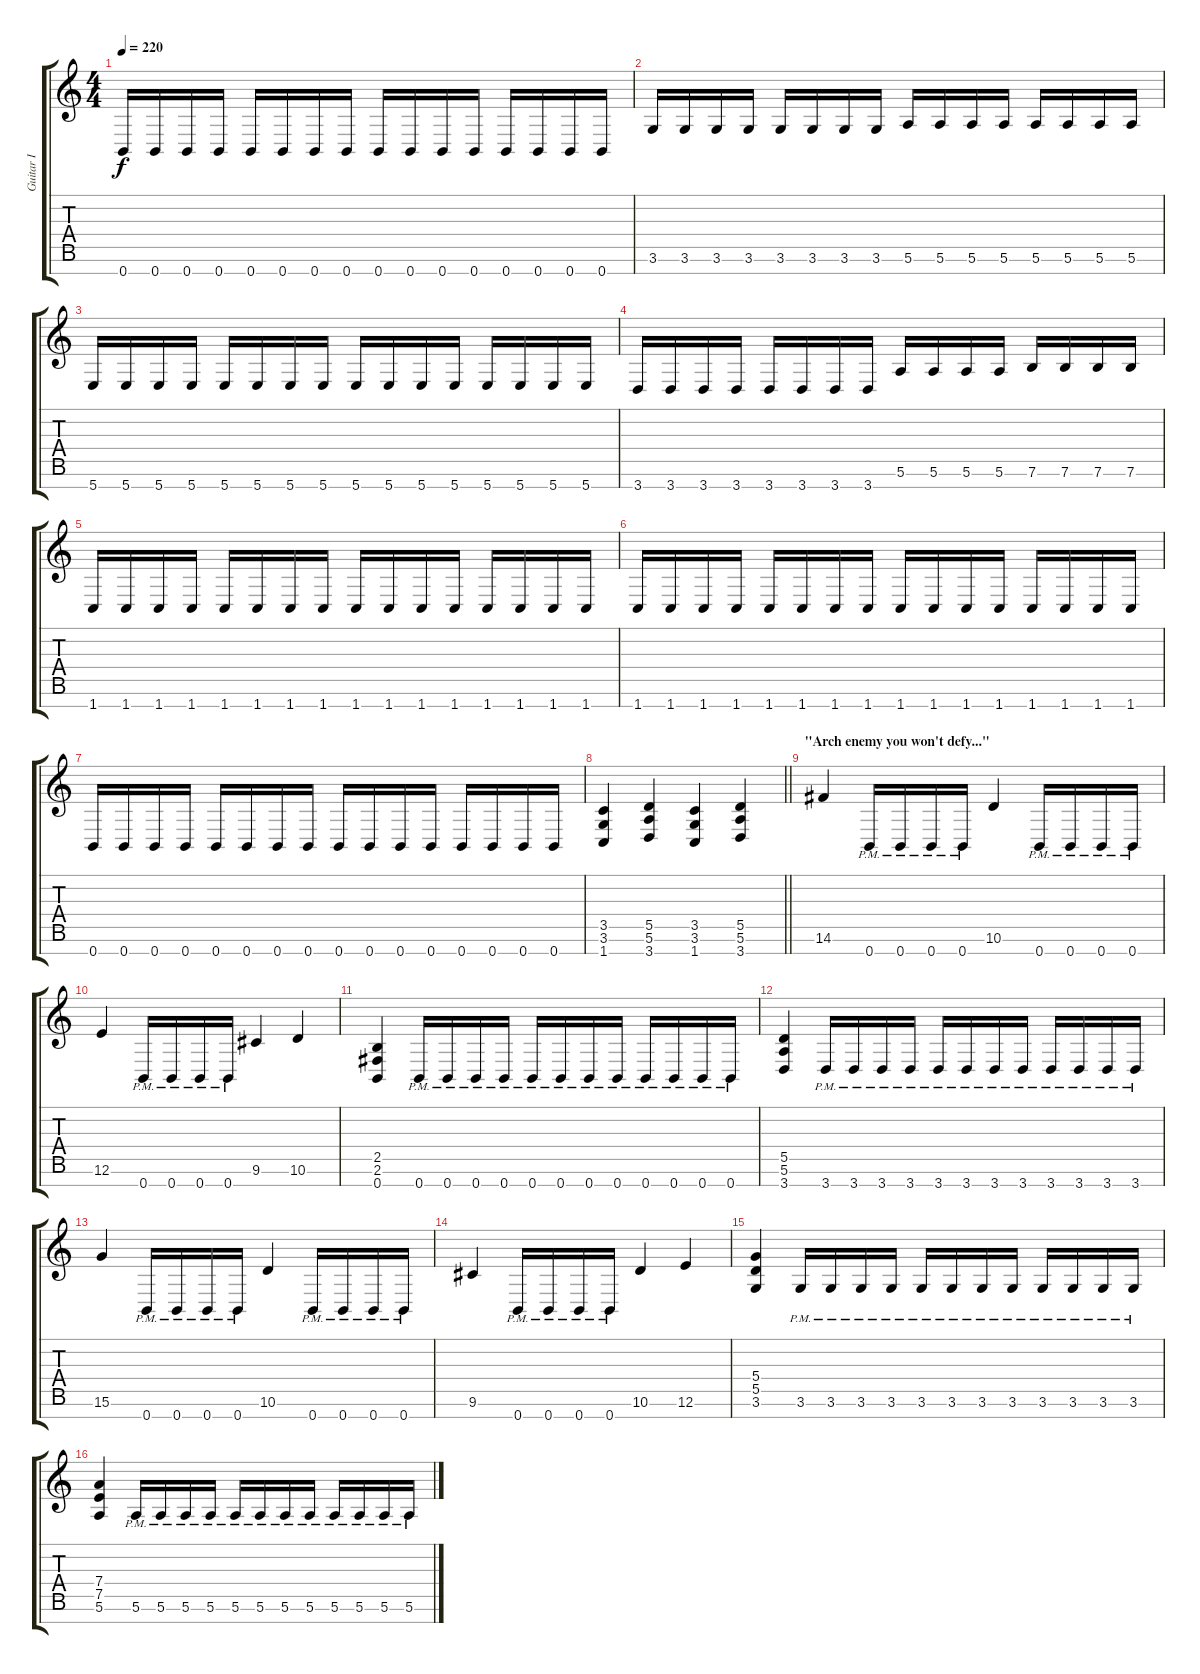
\track ("Guitar I" "Guitar I") {instrument distortionguitar}
\staff {score tabs}
\tuning (E4 B3 G3 D3 A2 E2 B1) {hide}
\ts (4 4)
\tempo 220
\clef g2
\ks c
0.7.16{dy f} 0.7.16 0.7.16 0.7.16 0.7.16 0.7.16 0.7.16 0.7.16 0.7.16 0.7.16 0.7.16 0.7.16 0.7.16 0.7.16 0.7.16 0.7.16 |
3.6.16 3.6.16 3.6.16 3.6.16 3.6.16 3.6.16 3.6.16 3.6.16 5.6.16 5.6.16 5.6.16 5.6.16 5.6.16 5.6.16 5.6.16 5.6.16 |
5.7.16 5.7.16 5.7.16 5.7.16 5.7.16 5.7.16 5.7.16 5.7.16 5.7.16 5.7.16 5.7.16 5.7.16 5.7.16 5.7.16 5.7.16 5.7.16 |
3.7.16 3.7.16 3.7.16 3.7.16 3.7.16 3.7.16 3.7.16 3.7.16 5.6.16 5.6.16 5.6.16 5.6.16 7.6.16 7.6.16 7.6.16 7.6.16 |
1.7.16 1.7.16 1.7.16 1.7.16 1.7.16 1.7.16 1.7.16 1.7.16 1.7.16 1.7.16 1.7.16 1.7.16 1.7.16 1.7.16 1.7.16 1.7.16 |
1.7.16 1.7.16 1.7.16 1.7.16 1.7.16 1.7.16 1.7.16 1.7.16 1.7.16 1.7.16 1.7.16 1.7.16 1.7.16 1.7.16 1.7.16 1.7.16 |
0.7.16 0.7.16 0.7.16 0.7.16 0.7.16 0.7.16 0.7.16 0.7.16 0.7.16 0.7.16 0.7.16 0.7.16 0.7.16 0.7.16 0.7.16 0.7.16 |
\barLineRight lightlight
(3.5 3.6 1.7).4 (5.5 5.6 3.7).4 (3.5 3.6 1.7).4 (5.5 5.6 3.7).4 |
\section ("" "\"Arch enemy you won't defy...\"")
14.6.4 0.7{pm}.16 0.7{pm}.16 0.7{pm}.16 0.7{pm}.16 10.6.4 0.7{pm}.16 0.7{pm}.16 0.7{pm}.16 0.7{pm}.16 |
12.6.4 0.7{pm}.16 0.7{pm}.16 0.7{pm}.16 0.7{pm}.16 9.6.4 10.6.4 |
(2.5 2.6 0.7).4 0.7{pm}.16 0.7{pm}.16 0.7{pm}.16 0.7{pm}.16 0.7{pm}.16 0.7{pm}.16 0.7{pm}.16 0.7{pm}.16 0.7{pm}.16 0.7{pm}.16 0.7{pm}.16 0.7{pm}.16 |
(5.5 5.6 3.7).4 3.7{pm}.16 3.7{pm}.16 3.7{pm}.16 3.7{pm}.16 3.7{pm}.16 3.7{pm}.16 3.7{pm}.16 3.7{pm}.16 3.7{pm}.16 3.7{pm}.16 3.7{pm}.16 3.7{pm}.16 |
15.6.4 0.7{pm}.16 0.7{pm}.16 0.7{pm}.16 0.7{pm}.16 10.6.4 0.7{pm}.16 0.7{pm}.16 0.7{pm}.16 0.7{pm}.16 |
9.6.4 0.7{pm}.16 0.7{pm}.16 0.7{pm}.16 0.7{pm}.16 10.6.4 12.6.4 |
(5.4 5.5 3.6).4 3.6{pm}.16 3.6{pm}.16 3.6{pm}.16 3.6{pm}.16 3.6{pm}.16 3.6{pm}.16 3.6{pm}.16 3.6{pm}.16 3.6{pm}.16 3.6{pm}.16 3.6{pm}.16 3.6{pm}.16 |
(7.4 7.5 5.6).4 5.6{pm}.16 5.6{pm}.16 5.6{pm}.16 5.6{pm}.16 5.6{pm}.16 5.6{pm}.16 5.6{pm}.16 5.6{pm}.16 5.6{pm}.16 5.6{pm}.16 5.6{pm}.16 5.6{pm}.16
